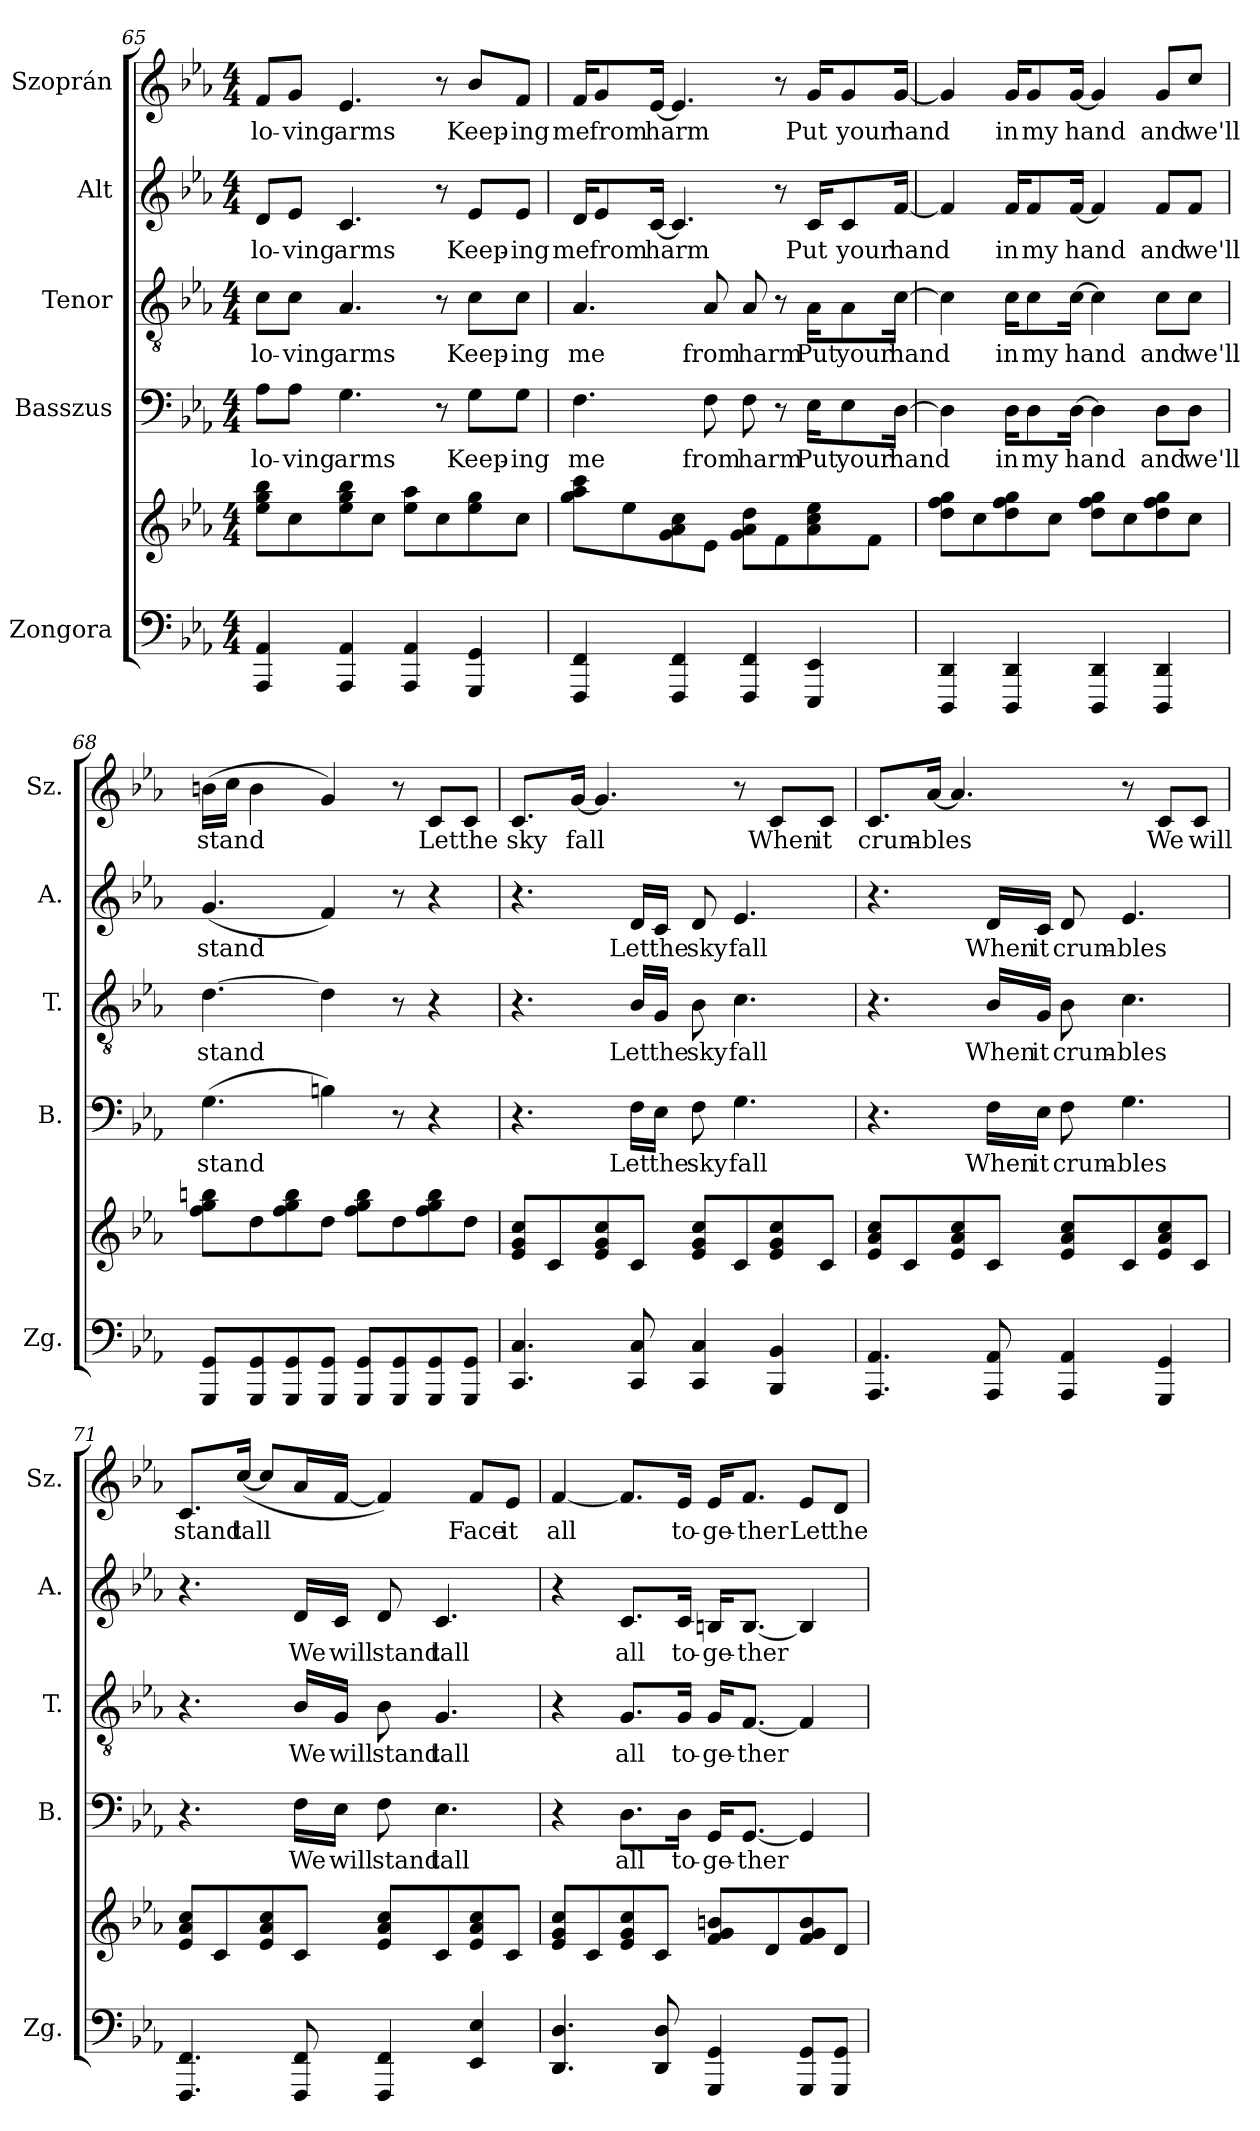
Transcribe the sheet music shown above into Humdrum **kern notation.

**kern	**kern	**kern	**text	**kern	**text	**kern	**text	**kern	**text
*part5	*part5	*part4	*part4	*part3	*part3	*part2	*part2	*part1	*part1
*staff6	*staff5	*staff4	*staff4	*staff3	*staff3	*staff2	*staff2	*staff1	*staff1
*I"Zongora	*	*I"Basszus	*	*I"Tenor	*	*I"Alt	*	*I"Szoprán	*
*I'Zg.	*	*I'B.	*	*I'T.	*	*I'A.	*	*I'Sz.	*
*clefF4	*clefG2	*clefF4	*	*clefGv2	*	*clefG2	*	*clefG2	*
*k[b-e-a-]	*k[b-e-a-]	*k[b-e-a-]	*	*k[b-e-a-]	*	*k[b-e-a-]	*	*k[b-e-a-]	*
*M4/4	*M4/4	*M4/4	*	*M4/4	*	*M4/4	*	*M4/4	*
=65	=65	=65	=65	=65	=65	=65	=65	=65	=65
!	!	!	!LO:LY:b	!	!LO:LY:b	!	!LO:LY:b	!	!LO:LY:b
4AAA-/ 4AA-/	8ee-\ 8gg\ 8bb-\L	8A-\L	lo-	8c\L	lo-	8d/L	lo-	8f/L	lo-
!	!	!	!LO:LY:b	!	!LO:LY:b	!	!LO:LY:b	!	!LO:LY:b
.	8cc\	8A-\J	-ving	8c\J	-ving	8e-/J	-ving	8g/J	-ving
!	!	!	!LO:LY:b	!	!LO:LY:b	!	!LO:LY:b	!	!LO:LY:b
4AAA-/ 4AA-/	8ee-\ 8gg\ 8bb-\	4.G\	arms	4.A-/	arms	4.c/	arms	4.e-/	arms
.	8cc\J	.	.	.	.	.	.	.	.
4AAA-/ 4AA-/	8ee-\ 8aa-\L	.	.	.	.	.	.	.	.
.	8cc\	8r	.	8r	.	8r	.	8r	.
!	!	!	!LO:LY:b	!	!LO:LY:b	!	!LO:LY:b	!	!LO:LY:b
4GGG/ 4GG/	8ee-\ 8gg\	8G\L	Keep-	8c\L	Keep-	8e-/L	Keep-	8b-/L	Keep-
!	!	!	!LO:LY:b	!	!LO:LY:b	!	!LO:LY:b	!	!LO:LY:b
.	8cc\J	8G\J	-ing	8c\J	-ing	8e-/J	-ing	8f/J	-ing
=66	=66	=66	=66	=66	=66	=66	=66	=66	=66
!	!	!	!LO:LY:b	!	!LO:LY:b	!	!LO:LY:b	!	!LO:LY:b
4FFF/ 4FF/	8gg\ 8aa-\ 8ccc\L	4.F\	me	4.A-/	me	16d/KL	me	16f/KL	me
!	!	!	!	!	!	!	!LO:LY:b	!	!LO:LY:b
.	.	.	.	.	.	8e-/	from	8g/	from
.	8ee-\	.	.	.	.	.	.	.	.
!	!	!	!	!	!	!	!LO:LY:b	!	!LO:LY:b
.	.	.	.	.	.	[16c/Jk	harm	[16e-/Jk	harm
4FFF/ 4FF/	8g\ 8a-\ 8cc\	.	.	.	.	4.c/]	.	4.e-/]	.
!	!	!	!LO:LY:b	!	!LO:LY:b	!	!	!	!
.	8e-\J	8F\	from	8A-/	from	.	.	.	.
!	!	!	!LO:LY:b	!	!LO:LY:b	!	!	!	!
4FFF/ 4FF/	8g\ 8a-\ 8dd\L	8F\	harm	8A-/	harm	.	.	.	.
.	8f\	8r	.	8r	.	8r	.	8r	.
!	!	!	!LO:LY:b	!	!LO:LY:b	!	!LO:LY:b	!	!LO:LY:b
4EEE-/ 4EE-/	8a-\ 8cc\ 8ee-\	16E-\KL	Put	16A-\KL	Put	16c/KL	Put	16g/KL	Put
!	!	!	!LO:LY:b	!	!LO:LY:b	!	!LO:LY:b	!	!LO:LY:b
.	.	8E-\	your	8A-\	your	8c/	your	8g/	your
.	8f\J	.	.	.	.	.	.	.	.
!	!	!	!LO:LY:b	!	!LO:LY:b	!	!LO:LY:b	!	!LO:LY:b
.	.	[16D\Jk	hand	[16c\Jk	hand	[16f/Jk	hand	[16g/Jk	hand
!!LO:PB:g=z
=67	=67	=67	=67	=67	=67	=67	=67	=67	=67
4DDD/ 4DD/	8dd\ 8ff\ 8gg\L	4D\]	.	4c\]	.	4f/]	.	4g/]	.
.	8cc\	.	.	.	.	.	.	.	.
!	!	!	!LO:LY:b	!	!LO:LY:b	!	!LO:LY:b	!	!LO:LY:b
4DDD/ 4DD/	8dd\ 8ff\ 8gg\	16D\KL	in	16c\KL	in	16f/KL	in	16g/KL	in
!	!	!	!LO:LY:b	!	!LO:LY:b	!	!LO:LY:b	!	!LO:LY:b
.	.	8D\	my	8c\	my	8f/	my	8g/	my
.	8cc\J	.	.	.	.	.	.	.	.
!	!	!	!LO:LY:b	!	!LO:LY:b	!	!LO:LY:b	!	!LO:LY:b
.	.	[16D\Jk	hand	[16c\Jk	hand	[16f/Jk	hand	[16g/Jk	hand
4DDD/ 4DD/	8dd\ 8ff\ 8gg\L	4D\]	.	4c\]	.	4f/]	.	4g/]	.
.	8cc\	.	.	.	.	.	.	.	.
!	!	!	!LO:LY:b	!	!LO:LY:b	!	!LO:LY:b	!	!LO:LY:b
4DDD/ 4DD/	8dd\ 8ff\ 8gg\	8D\L	and	8c\L	and	8f/L	and	8g/L	and
!	!	!	!LO:LY:b	!	!LO:LY:b	!	!LO:LY:b	!	!LO:LY:b
.	8cc\J	8D\J	we'll	8c\J	we'll	8f/J	we'll	8cc/J	we'll
=68	=68	=68	=68	=68	=68	=68	=68	=68	=68
!	!	!	!LO:LY:b	!	!LO:LY:b	!	!LO:LY:b	!	!LO:LY:b
8GGG/ 8GG/L	8ff\ 8gg\ 8bbn\L	(>4.G\	stand	[4.d\	stand	(<4.g/	stand	(>16bn\LL	stand
.	.	.	.	.	.	.	.	16cc\JJ	.
8GGG/ 8GG/	8dd\	.	.	.	.	.	.	4b\	.
8GGG/ 8GG/	8ff\ 8gg\ 8bb\	.	.	.	.	.	.	.	.
8GGG/ 8GG/J	8dd\J	4Bn\)	.	4d\]	.	4f/)	.	4g/)	.
8GGG/ 8GG/L	8ff\ 8gg\ 8bb\L	.	.	.	.	.	.	.	.
8GGG/ 8GG/	8dd\	8r	.	8r	.	8r	.	8r	.
!	!	!	!	!	!	!	!	!	!LO:LY:b
8GGG/ 8GG/	8ff\ 8gg\ 8bb\	4r	.	4r	.	4r	.	8c/L	Let
!	!	!	!	!	!	!	!	!	!LO:LY:b
8GGG/ 8GG/J	8dd\J	.	.	.	.	.	.	8c/J	the
=69	=69	=69	=69	=69	=69	=69	=69	=69	=69
!	!	!	!	!	!	!	!	!	!LO:LY:b
4.CC/ 4.C/	8e-/ 8g/ 8cc/L	4.r	.	4.r	.	4.r	.	8.c/L	sky
.	8c/	.	.	.	.	.	.	.	.
!	!	!	!	!	!	!	!	!	!LO:LY:b
.	.	.	.	.	.	.	.	[16g/Jk	fall
.	8e-/ 8g/ 8cc/	.	.	.	.	.	.	4.g/]	.
!	!	!	!LO:LY:b	!	!LO:LY:b	!	!LO:LY:b	!	!
8CC/ 8C/	8c/J	16F\LL	Let	16B-/LL	Let	16d/LL	Let	.	.
!	!	!	!LO:LY:b	!	!LO:LY:b	!	!LO:LY:b	!	!
.	.	16E-\JJ	the	16G/JJ	the	16c/JJ	the	.	.
!	!	!	!LO:LY:b	!	!LO:LY:b	!	!LO:LY:b	!	!
4CC/ 4C/	8e-/ 8g/ 8cc/L	8F\	sky	8B-\	sky	8d/	sky	.	.
!	!	!	!LO:LY:b	!	!LO:LY:b	!	!LO:LY:b	!	!
.	8c/	4.G\	fall	4.c\	fall	4.e-/	fall	8r	.
!	!	!	!	!	!	!	!	!	!LO:LY:b
4BBB-/ 4BB-/	8e-/ 8g/ 8cc/	.	.	.	.	.	.	8c/L	When
!	!	!	!	!	!	!	!	!	!LO:LY:b
.	8c/J	.	.	.	.	.	.	8c/J	it
!!LO:LB:g=z
=70	=70	=70	=70	=70	=70	=70	=70	=70	=70
!	!	!	!	!	!	!	!	!	!LO:LY:b
4.AAA-/ 4.AA-/	8e-/ 8a-/ 8cc/L	4.r	.	4.r	.	4.r	.	8.c/L	crum-
.	8c/	.	.	.	.	.	.	.	.
!	!	!	!	!	!	!	!	!	!LO:LY:b
.	.	.	.	.	.	.	.	[16a-/Jk	-bles
.	8e-/ 8a-/ 8cc/	.	.	.	.	.	.	4.a-/]	.
!	!	!	!LO:LY:b	!	!LO:LY:b	!	!LO:LY:b	!	!
8AAA-/ 8AA-/	8c/J	16F\LL	When	16B-/LL	When	16d/LL	When	.	.
!	!	!	!LO:LY:b	!	!LO:LY:b	!	!LO:LY:b	!	!
.	.	16E-\JJ	it	16G/JJ	it	16c/JJ	it	.	.
!	!	!	!LO:LY:b	!	!LO:LY:b	!	!LO:LY:b	!	!
4AAA-/ 4AA-/	8e-/ 8a-/ 8cc/L	8F\	crum-	8B-\	crum-	8d/	crum-	.	.
!	!	!	!LO:LY:b	!	!LO:LY:b	!	!LO:LY:b	!	!
.	8c/	4.G\	-bles	4.c\	-bles	4.e-/	-bles	8r	.
!	!	!	!	!	!	!	!	!	!LO:LY:b
4GGG/ 4GG/	8e-/ 8a-/ 8cc/	.	.	.	.	.	.	8c/L	We
!	!	!	!	!	!	!	!	!	!LO:LY:b
.	8c/J	.	.	.	.	.	.	8c/J	will
=71	=71	=71	=71	=71	=71	=71	=71	=71	=71
!	!	!	!	!	!	!	!	!	!LO:LY:b
4.FFF/ 4.FF/	8e-/ 8a-/ 8cc/L	4.r	.	4.r	.	4.r	.	8.c/L	stand
.	8c/	.	.	.	.	.	.	.	.
!	!	!	!	!	!	!	!	!	!LO:LY:b
.	.	.	.	.	.	.	.	(<[16cc/Jk	tall
.	8e-/ 8a-/ 8cc/	.	.	.	.	.	.	8cc/L]	.
!	!	!	!LO:LY:b	!	!LO:LY:b	!	!LO:LY:b	!	!
8FFF/ 8FF/	8c/J	16F\LL	We	16B-/LL	We	16d/LL	We	16a-/L	.
!	!	!	!LO:LY:b	!	!LO:LY:b	!	!LO:LY:b	!	!
.	.	16E-\JJ	will	16G/JJ	will	16c/JJ	will	[16f/JJ	.
!	!	!	!LO:LY:b	!	!LO:LY:b	!	!LO:LY:b	!	!
4FFF/ 4FF/	8e-/ 8a-/ 8cc/L	8F\	stand	8B-\	stand	8d/	stand	4f/])	.
!	!	!	!LO:LY:b	!	!LO:LY:b	!	!LO:LY:b	!	!
.	8c/	4.E-\	tall	4.G/	tall	4.c/	tall	.	.
!	!	!	!	!	!	!	!	!	!LO:LY:b
4EE-/ 4E-/	8e-/ 8a-/ 8cc/	.	.	.	.	.	.	8f/L	Face
!	!	!	!	!	!	!	!	!	!LO:LY:b
.	8c/J	.	.	.	.	.	.	8e-/J	it
=72	=72	=72	=72	=72	=72	=72	=72	=72	=72
!	!	!	!	!	!	!	!	!	!LO:LY:b
4.DD/ 4.D/	8e-/ 8g/ 8cc/L	4r	.	4r	.	4r	.	[4f/	all
.	8c/	.	.	.	.	.	.	.	.
!	!	!	!LO:LY:b	!	!LO:LY:b	!	!LO:LY:b	!	!
.	8e-/ 8g/ 8cc/	8.D\L	all	8.G/L	all	8.c/L	all	8.f/L]	.
8DD/ 8D/	8c/J	.	.	.	.	.	.	.	.
!	!	!	!LO:LY:b	!	!LO:LY:b	!	!LO:LY:b	!	!LO:LY:b
.	.	16D\Jk	to-	16G/Jk	to-	16c/Jk	to-	16e-/Jk	to-
!	!	!	!LO:LY:b	!	!LO:LY:b	!	!LO:LY:b	!	!LO:LY:b
4GGG/ 4GG/	8f/ 8g/ 8bn/L	16GG/KL	-ge-	16G/KL	-ge-	16Bn/KL	-ge-	16e-/KL	-ge-
!	!	!	!LO:LY:b	!	!LO:LY:b	!	!LO:LY:b	!	!LO:LY:b
.	.	[8.GG/J	-ther	[8.F/J	-ther	[8.B/J	-ther	8.f/J	-ther
.	8d/	.	.	.	.	.	.	.	.
!	!	!	!	!	!	!	!	!	!LO:LY:b
8GGG/ 8GG/L	8f/ 8g/ 8b/	4GG/]	.	4F/]	.	4B/]	.	8e-/L	Let
!	!	!	!	!	!	!	!	!	!LO:LY:b
8GGG/ 8GG/J	8d/J	.	.	.	.	.	.	8d/J	the
=	=	=	=	=	=	=	=	=	=
*-	*-	*-	*-	*-	*-	*-	*-	*-	*-
